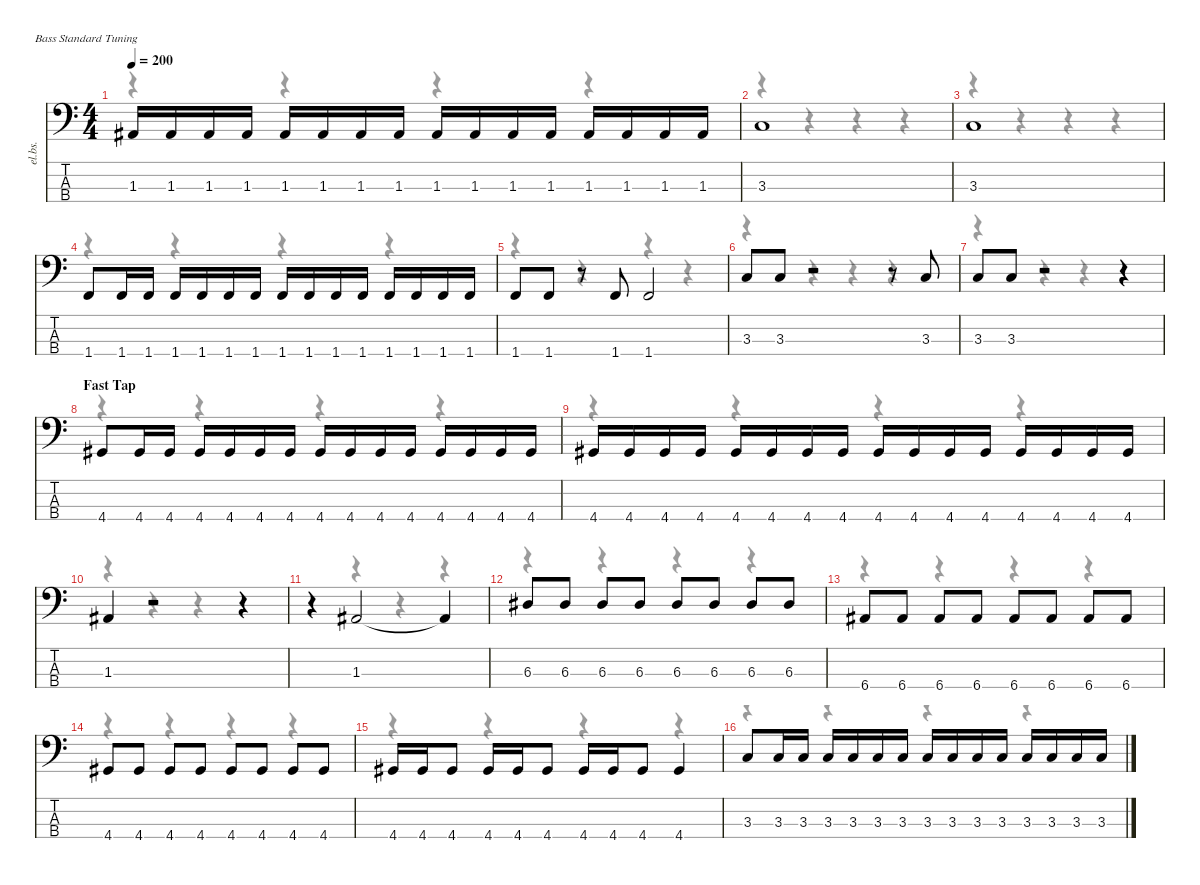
\hideDynamics
\bracketExtendMode nobrackets
\otherSystemsTrackNameOrientation horizontal
\track ("Bass" "el.bs.") {instrument electricbassfinger}
\staff {score tabs}
\tuning (G2 D2 A1 E1)
\voice
\ts (4 4)
\scale
0.980336
\tempo 200
\accidentals auto
\clef f4
\ottava regular
\simile none
\ks c
1.3{acc #}.16{dy f} 1.3{acc #}.16 1.3{acc #}.16 1.3{acc #}.16 1.3{acc #}.16 1.3{acc #}.16 1.3{acc #}.16 1.3{acc #}.16 1.3{acc #}.16 1.3{acc #}.16 1.3{acc #}.16 1.3{acc #}.16 1.3{acc #}.16 1.3{acc #}.16 1.3{acc #}.16 1.3{acc #}.16 |
\scale
0.990143 3.3.1 |
\scale
1.04918 3.3.1 |
\scale
0.980336 1.4.8 1.4.16 1.4.16 1.4.16 1.4.16 1.4.16 1.4.16 1.4.16 1.4.16 1.4.16 1.4.16 1.4.16 1.4.16 1.4.16 1.4.16 |
\scale
0.980336 1.4.8 1.4.8 r.8 1.4.8 1.4.2 |
\scale
0.990143 3.3.8 3.3.8 r.2 r.8 3.3.8 |
\scale
1.05781 3.3.8 3.3.8 r.2 r.4 |
\section ("" "Fast Tap")
\scale
0.980728 4.4{acc #}.8 4.4{acc #}.16 4.4{acc #}.16 4.4{acc #}.16 4.4{acc #}.16 4.4{acc #}.16 4.4{acc #}.16 4.4{acc #}.16 4.4{acc #}.16 4.4{acc #}.16 4.4{acc #}.16 4.4{acc #}.16 4.4{acc #}.16 4.4{acc #}.16 4.4{acc #}.16 |
\scale
0.980728 4.4{acc #}.16 4.4{acc #}.16 4.4{acc #}.16 4.4{acc #}.16 4.4{acc #}.16 4.4{acc #}.16 4.4{acc #}.16 4.4{acc #}.16 4.4{acc #}.16 4.4{acc #}.16 4.4{acc #}.16 4.4{acc #}.16 4.4{acc #}.16 4.4{acc #}.16 4.4{acc #}.16 4.4{acc #}.16 |
\scale
0.980728 1.3{acc #}.4 r.2 r.4 |
\scale
1.07709 r.4 1.3{acc #}.2 1.3{t acc #}.4 |
\section ("" "")
\scale
0.980728 6.3{acc #}.8 6.3{acc #}.8 6.3{acc #}.8 6.3{acc #}.8 6.3{acc #}.8 6.3{acc #}.8 6.3{acc #}.8 6.3{acc #}.8 |
\scale
0.980728 6.4{acc #}.8 6.4{acc #}.8 6.4{acc #}.8 6.4{acc #}.8 6.4{acc #}.8 6.4{acc #}.8 6.4{acc #}.8 6.4{acc #}.8 |
\scale
0.980728 4.4{acc #}.8 4.4{acc #}.8 4.4{acc #}.8 4.4{acc #}.8 4.4{acc #}.8 4.4{acc #}.8 4.4{acc #}.8 4.4{acc #}.8 |
\scale
0.980728 4.4{acc #}.16 4.4{acc #}.16 4.4{acc #}.8 4.4{acc #}.16 4.4{acc #}.16 4.4{acc #}.8 4.4{acc #}.16 4.4{acc #}.16 4.4{acc #}.8 4.4{acc #}.4 |
\scale
1.08361 3.3.8 3.3.16 3.3.16 3.3.16 3.3.16 3.3.16 3.3.16 3.3.16 3.3.16 3.3.16 3.3.16 3.3.16 3.3.16 3.3.16 3.3.16
\voice
\clef f4
\ottava regular
\simile none
\ks c
r.4{dy mf} r.4 r.4 r.4 |
r.4 r.4 r.4 r.4 |
r.4 r.4 r.4 r.4 |
r.4 r.4 r.4 r.4 |
r.4 r.4 r.4 r.4 |
r.4 r.4 r.4 r.4 |
r.4 r.4 r.4 r.4 |
r.4 r.4 r.4 r.4 |
r.4 r.4 r.4 r.4 |
r.4 r.4 r.4 r.4 |
r.4 r.4 r.4 r.4 |
r.4 r.4 r.4 r.4 |
r.4 r.4 r.4 r.4 |
r.4 r.4 r.4 r.4 |
r.4 r.4 r.4 r.4 |
r.4 r.4 r.4 r.4
